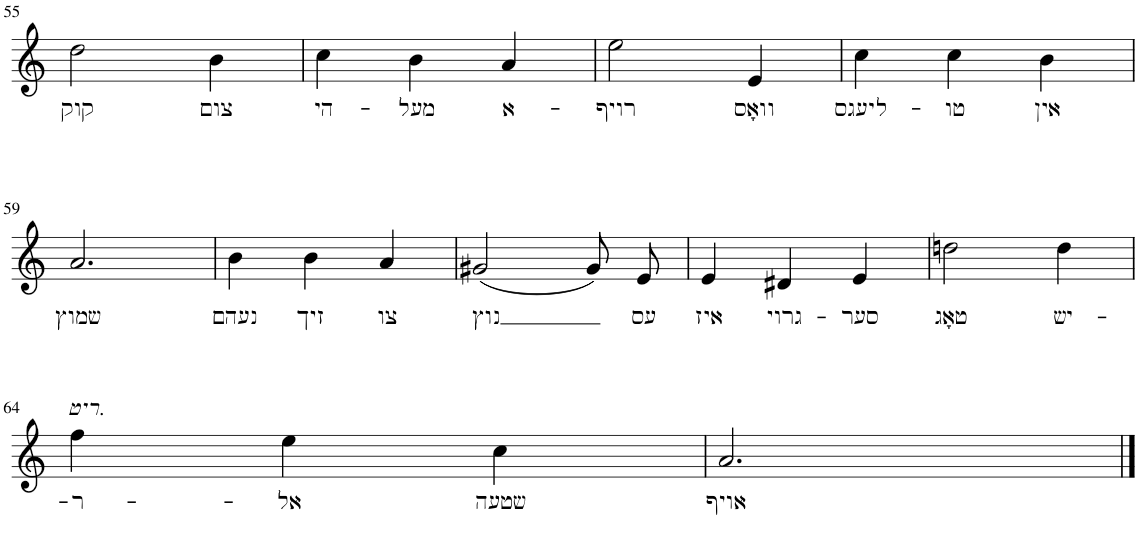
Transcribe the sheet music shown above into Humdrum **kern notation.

**kern	**text
*part1	*part1
*staff1	*staff1
*I"Piano	*
*I'Pno.	*
!!LO:PB:g=z
*clefG2	*
*k[]	*
*M3/4	*
=55	=55
!	!LO:LY:b
2dd\	קוק
!	!LO:LY:b
4b\	צום
=56	=56
!	!LO:LY:b
4cc\	הי-
!	!LO:LY:b
4b\	-מעל
!	!LO:LY:b
4a/	א-
=57	=57
!	!LO:LY:b
2ee\	-רויף
!	!LO:LY:b
4e/	וואָס
=58	=58
!	!LO:LY:b
4cc\	ליעגס-
!	!LO:LY:b
4cc\	-טו
!	!LO:LY:b
4b\	אין
!!LO:LB:g=z
=59	=59
!	!LO:LY:b
2.a/	שמוץ
=60	=60
!	!LO:LY:b
4b\	נעהם
!	!LO:LY:b
4b\	זיך
!	!LO:LY:b
4a/	צו
=61	=61
!	!LO:LY:b
(2g#X/	נוץ
8g#/L)	.
!	!LO:LY:b
8e/J	עס
=62	=62
!	!LO:LY:b
4e/	איז
!	!LO:LY:b
4d#X/	גרוי-
!	!LO:LY:b
4e/	-סער
=63	=63
!	!LO:LY:b
2ddn\	טאָג
!	!LO:LY:b
4dd\	יש-
!!LO:LB:g=z
=64	=64
!LO:TX:a:i:t=.ריט	!
!	!LO:LY:b
4ff\	-ר-
!	!LO:LY:b
4ee\	-אל
!	!LO:LY:b
4cc\	שטעה
=65	=65
!	!LO:LY:b
2.a/	אויף
==	==
*-	*-
